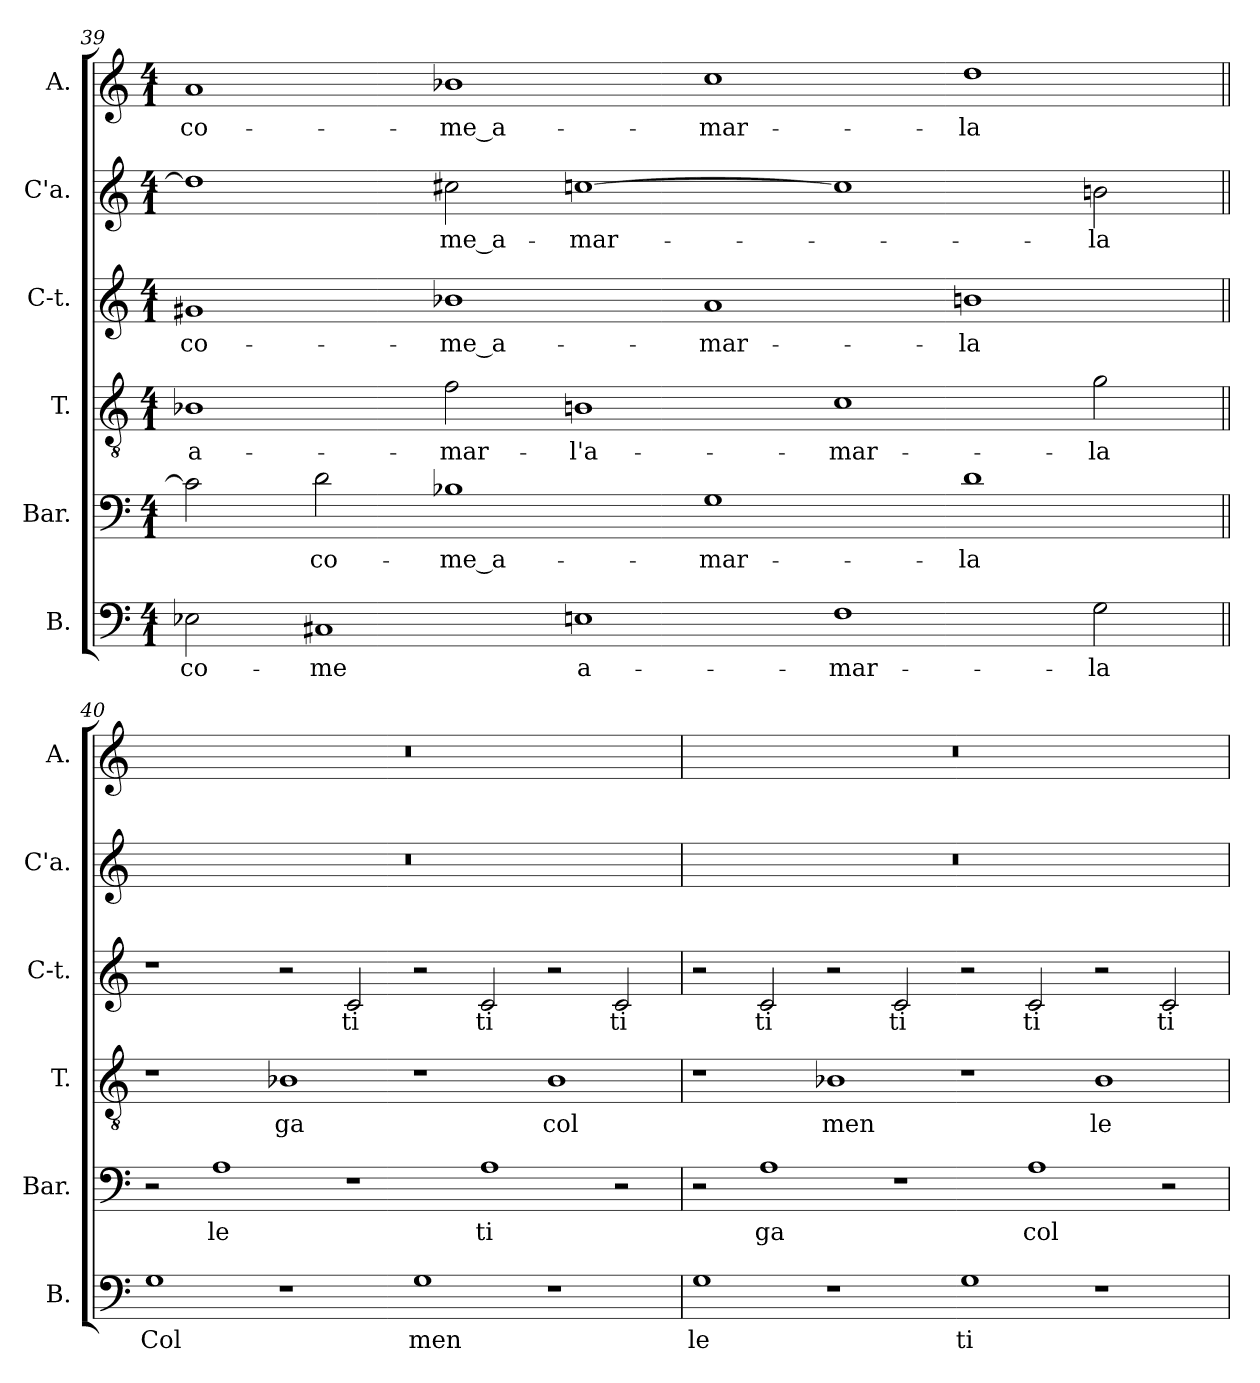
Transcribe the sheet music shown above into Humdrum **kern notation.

**kern	**text	**kern	**text	**kern	**text	**kern	**text	**kern	**text	**kern	**text
*part6	*part6	*part5	*part5	*part4	*part4	*part3	*part3	*part2	*part2	*part1	*part1
*staff6	*staff6	*staff5	*staff5	*staff4	*staff4	*staff3	*staff3	*staff2	*staff2	*staff1	*staff1
*I"B.	*	*I"Bar.	*	*I"T.	*	*I"C-t.	*	*I"C'a.	*	*I"A.	*
*I'B.	*	*I'Bar.	*	*I'T.	*	*I'C-t.	*	*I'C'a.	*	*I'A.	*
*clefF4	*	*clefF4	*	*clefGv2	*	*clefG2	*	*clefG2	*	*clefG2	*
*	*	*	*	*ITrd7c12	*	*	*	*	*	*	*
*k[]	*	*k[]	*	*k[]	*	*k[]	*	*k[]	*	*k[]	*
*C:	*	*C:	*	*C:	*	*C:	*	*C:	*	*C:	*
*M4/1	*	*M4/1	*	*M4/1	*	*M4/1	*	*M4/1	*	*M4/1	*
=39	=39	=39	=39	=39	=39	=39	=39	=39	=39	=39	=39
!	!LO:LY:b:color=#000000	!	!	!	!	!	!	!	!	!	!
!	!	!	!	!	!LO:LY:b:color=#000000	!	!	!	!	!	!
!	!	!	!	!	!	!	!LO:LY:b:color=#000000	!	!	!	!
!	!	!	!	!	!	!	!	!	!	!	!LO:LY:b:color=#000000
2E-Xi\	co-	2ci\]	.	1BB-i	a-	1g#Xi	co-	1ddi]	.	1ai	co-
!	!LO:LY:b:color=#000000	!	!	!	!	!	!	!	!	!	!
!	!	!	!LO:LY:b:color=#000000	!	!	!	!	!	!	!	!
1C#Xi	-me	2di\	co-	.	.	.	.	.	.	.	.
!	!	!	!LO:LY:b:color=#000000	!	!	!	!	!	!	!	!
!	!	!	!	!	!LO:LY:b:color=#000000	!	!	!	!	!	!
!	!	!	!	!	!	!	!LO:LY:b:color=#000000	!	!	!	!
!	!	!	!	!	!	!	!	!	!LO:LY:b:color=#000000	!	!
!	!	!	!	!	!	!	!	!	!	!	!LO:LY:b:color=#000000
.	.	1B-i	-me_a-	2Fi\	-mar-	1b-i	-me_a-	2cc#Xi\	-me_a-	1b-i	-me_a-
!	!LO:LY:b:color=#000000	!	!	!	!	!	!	!	!	!	!
!	!	!	!	!	!LO:LY:b:color=#000000	!	!	!	!	!	!
!	!	!	!	!	!	!	!	!	!LO:LY:b:color=#000000	!	!
1Eni	a-	.	.	1BBni	-l'a-	.	.	[1ccni	-mar-	.	.
!	!	!	!LO:LY:b:color=#000000	!	!	!	!	!	!	!	!
!	!	!	!	!	!	!	!LO:LY:b:color=#000000	!	!	!	!
!	!	!	!	!	!	!	!	!	!	!	!LO:LY:b:color=#000000
.	.	1Gi	-mar-	.	.	1ai	-mar-	.	.	1cci	-mar-
!	!LO:LY:b:color=#000000	!	!	!	!	!	!	!	!	!	!
!	!	!	!	!	!LO:LY:b:color=#000000	!	!	!	!	!	!
1Fi	-mar-	.	.	1Ci	-mar-	.	.	1cci]	.	.	.
!	!	!	!LO:LY:b:color=#000000	!	!	!	!	!	!	!	!
!	!	!	!	!	!	!	!LO:LY:b:color=#000000	!	!	!	!
!	!	!	!	!	!	!	!	!	!	!	!LO:LY:b:color=#000000
.	.	1di	-la	.	.	1bni	-la	.	.	1ddi	-la
!	!LO:LY:b:color=#000000	!	!	!	!	!	!	!	!	!	!
!	!	!	!	!	!LO:LY:b:color=#000000	!	!	!	!	!	!
!	!	!	!	!	!	!	!	!	!LO:LY:b:color=#000000	!	!
2Gi\	-la	.	.	2Gi\	-la	.	.	2bni\	-la	.	.
!!LO:PB:g=z
=40||	=40||	=40||	=40||	=40||	=40||	=40||	=40||	=40||	=40||	=40||	=40||
!	!LO:LY:b:color=#000000	!	!	!	!	!	!	!LO:N:vis=1	!	!LO:N:vis=1	!
1Gi	Col	2r	.	1r	.	1r	.	00r	.	00r	.
!	!	!	!LO:LY:b:color=#000000	!	!	!	!	!	!	!	!
.	.	1Ai	le	.	.	.	.	.	.	.	.
!	!	!	!	!	!LO:LY:b:color=#000000	!	!	!	!	!	!
1r	.	.	.	1BB-i	ga	2r	.	.	.	.	.
!	!	!	!	!	!	!	!LO:LY:b:color=#000000	!	!	!	!
.	.	1r	.	.	.	2ci/	ti	.	.	.	.
!	!LO:LY:b:color=#000000	!	!	!	!	!	!	!	!	!	!
1Gi	men	.	.	1r	.	2r	.	.	.	.	.
!	!	!	!LO:LY:b:color=#000000	!	!	!	!	!	!	!	!
!	!	!	!	!	!	!	!LO:LY:b:color=#000000	!	!	!	!
.	.	1Ai	ti	.	.	2ci/	ti	.	.	.	.
!	!	!	!	!	!LO:LY:b:color=#000000	!	!	!	!	!	!
1r	.	.	.	1BB-i	col	2r	.	.	.	.	.
!	!	!	!	!	!	!	!LO:LY:b:color=#000000	!	!	!	!
.	.	2r	.	.	.	2ci/	ti	.	.	.	.
=41	=41	=41	=41	=41	=41	=41	=41	=41	=41	=41	=41
!	!LO:LY:b:color=#000000	!	!	!	!	!	!	!LO:N:vis=1	!	!LO:N:vis=1	!
1Gi	le	2r	.	1r	.	2r	.	00r	.	00r	.
!	!	!	!LO:LY:b:color=#000000	!	!	!	!	!	!	!	!
!	!	!	!	!	!	!	!LO:LY:b:color=#000000	!	!	!	!
.	.	1Ai	ga	.	.	2ci/	ti	.	.	.	.
!	!	!	!	!	!LO:LY:b:color=#000000	!	!	!	!	!	!
1r	.	.	.	1BB-i	men	2r	.	.	.	.	.
!	!	!	!	!	!	!	!LO:LY:b:color=#000000	!	!	!	!
.	.	1r	.	.	.	2ci/	ti	.	.	.	.
!	!LO:LY:b:color=#000000	!	!	!	!	!	!	!	!	!	!
1Gi	ti	.	.	1r	.	2r	.	.	.	.	.
!	!	!	!LO:LY:b:color=#000000	!	!	!	!	!	!	!	!
!	!	!	!	!	!	!	!LO:LY:b:color=#000000	!	!	!	!
.	.	1Ai	col	.	.	2ci/	ti	.	.	.	.
!	!	!	!	!	!LO:LY:b:color=#000000	!	!	!	!	!	!
1r	.	.	.	1BB-i	le	2r	.	.	.	.	.
!	!	!	!	!	!	!	!LO:LY:b:color=#000000	!	!	!	!
.	.	2r	.	.	.	2ci/	ti	.	.	.	.
=	=	=	=	=	=	=	=	=	=	=	=
*-	*-	*-	*-	*-	*-	*-	*-	*-	*-	*-	*-
